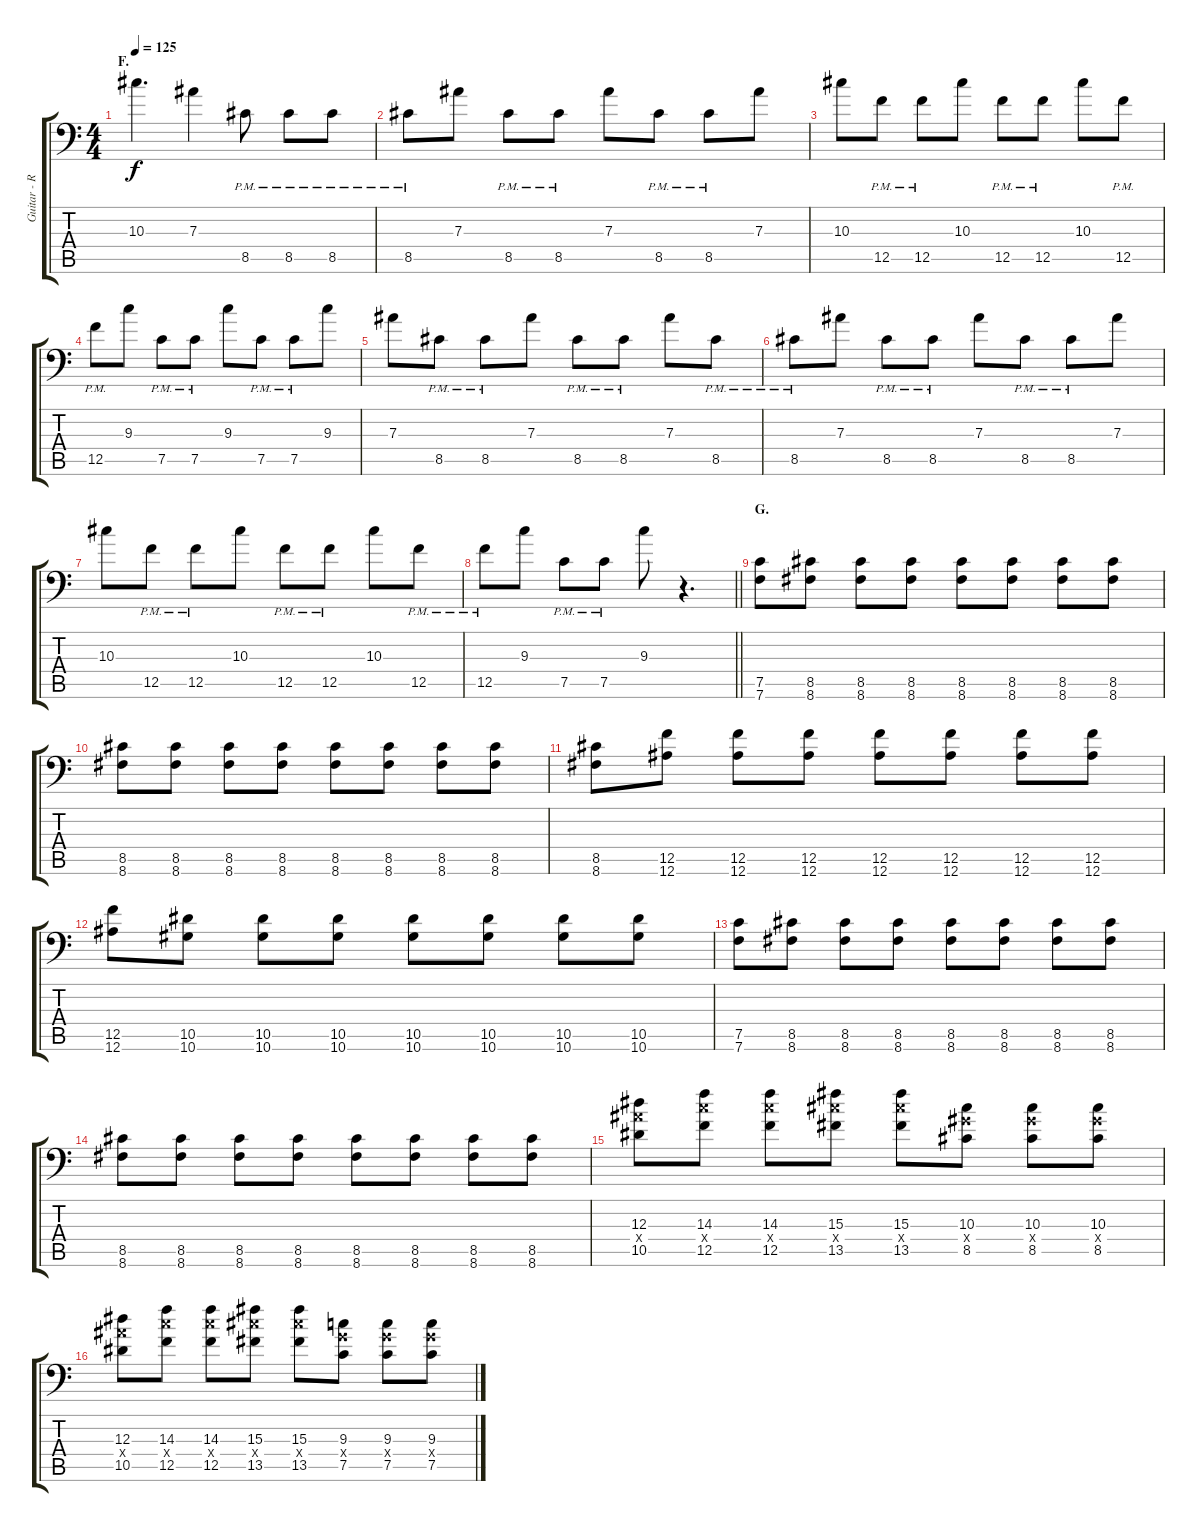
\track ("Guitar - Right" "Guitar - R") {instrument distortionguitar}
\staff {score tabs}
\tuning (C4 G3 Eb3 Bb2 F2 Bb1) {hide}
\ts (4 4)
\section ("" "F.")
\tempo 125
\clef f4
\ks c
10.3.4{d dy f} 7.3.4 8.5{pm}.8 8.5{pm}.8 8.5{pm}.8 |
8.5{pm}.8 7.3.8 8.5{pm}.8 8.5{pm}.8 7.3.8 8.5{pm}.8 8.5{pm}.8 7.3.8 |
10.3.8 12.5{pm}.8 12.5{pm}.8 10.3.8 12.5{pm}.8 12.5{pm}.8 10.3.8 12.5{pm}.8 |
12.5{pm}.8 9.3.8 7.5{pm}.8 7.5{pm}.8 9.3.8 7.5{pm}.8 7.5{pm}.8 9.3.8 |
7.3.8 8.5{pm}.8 8.5{pm}.8 7.3.8 8.5{pm}.8 8.5{pm}.8 7.3.8 8.5{pm}.8 |
8.5{pm}.8 7.3.8 8.5{pm}.8 8.5{pm}.8 7.3.8 8.5{pm}.8 8.5{pm}.8 7.3.8 |
10.3.8 12.5{pm}.8 12.5{pm}.8 10.3.8 12.5{pm}.8 12.5{pm}.8 10.3.8 12.5{pm}.8 |
\barLineRight lightlight
12.5{pm}.8 9.3.8 7.5{pm}.8 7.5{pm}.8 9.3.8 r.4{d} |
\section ("" "G.")
(7.5 7.6).8 (8.5 8.6).8 (8.5 8.6).8 (8.5 8.6).8 (8.5 8.6).8 (8.5 8.6).8 (8.5 8.6).8 (8.5 8.6).8 |
(8.5 8.6).8 (8.5 8.6).8 (8.5 8.6).8 (8.5 8.6).8 (8.5 8.6).8 (8.5 8.6).8 (8.5 8.6).8 (8.5 8.6).8 |
(8.5 8.6).8 (12.5 12.6).8 (12.5 12.6).8 (12.5 12.6).8 (12.5 12.6).8 (12.5 12.6).8 (12.5 12.6).8 (12.5 12.6).8 |
(12.5 12.6).8 (10.5 10.6).8 (10.5 10.6).8 (10.5 10.6).8 (10.5 10.6).8 (10.5 10.6).8 (10.5 10.6).8 (10.5 10.6).8 |
(7.5 7.6).8 (8.5 8.6).8 (8.5 8.6).8 (8.5 8.6).8 (8.5 8.6).8 (8.5 8.6).8 (8.5 8.6).8 (8.5 8.6).8 |
(8.5 8.6).8 (8.5 8.6).8 (8.5 8.6).8 (8.5 8.6).8 (8.5 8.6).8 (8.5 8.6).8 (8.5 8.6).8 (8.5 8.6).8 |
(12.3 12.4{x} 10.5).8 (14.3 14.4{x} 12.5).8 (14.3 14.4{x} 12.5).8 (15.3 15.4{x} 13.5).8 (15.3 15.4{x} 13.5).8 (10.3 10.4{x} 8.5).8 (10.3 10.4{x} 8.5).8 (10.3 10.4{x} 8.5).8 |
(12.3 12.4{x} 10.5).8 (14.3 14.4{x} 12.5).8 (14.3 14.4{x} 12.5).8 (15.3 15.4{x} 13.5).8 (15.3 15.4{x} 13.5).8 (9.3 9.4{x} 7.5).8 (9.3 9.4{x} 7.5).8 (9.3 9.4{x} 7.5).8
